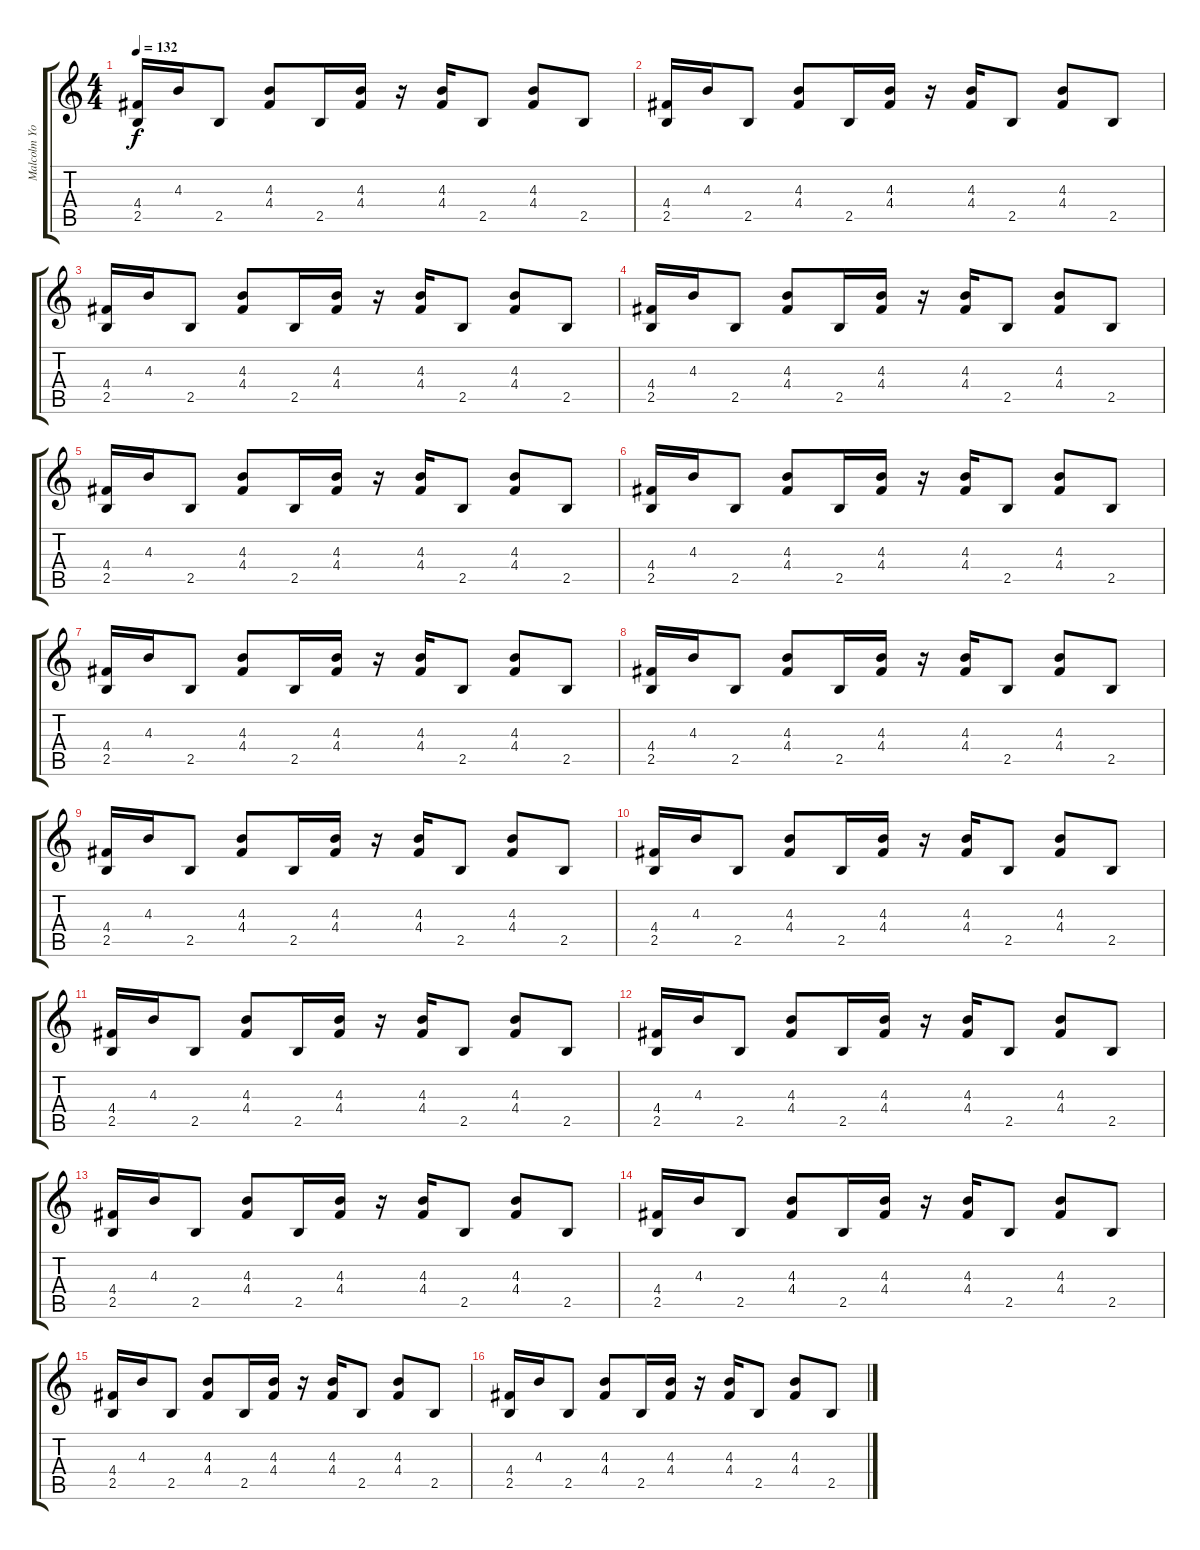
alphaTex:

\track ("Malcolm Young" "Malcolm Yo") {instrument overdrivenguitar}
\staff {score tabs}
\tuning (E4 B3 G3 D3 A2 E2) {hide}
\ts (4 4)
\tempo 132
\clef g2
\ks c
(4.4 2.5).16{dy f} 4.3.16 2.5.8 (4.3 4.4).8 2.5.16 (4.3 4.4).16 r.16 (4.3 4.4).16 2.5.8 (4.3 4.4).8 2.5.8 |
(4.4 2.5).16 4.3.16 2.5.8 (4.3 4.4).8 2.5.16 (4.3 4.4).16 r.16 (4.3 4.4).16 2.5.8 (4.3 4.4).8 2.5.8 |
(4.4 2.5).16 4.3.16 2.5.8 (4.3 4.4).8 2.5.16 (4.3 4.4).16 r.16 (4.3 4.4).16 2.5.8 (4.3 4.4).8 2.5.8 |
(4.4 2.5).16 4.3.16 2.5.8 (4.3 4.4).8 2.5.16 (4.3 4.4).16 r.16 (4.3 4.4).16 2.5.8 (4.3 4.4).8 2.5.8 |
(4.4 2.5).16 4.3.16 2.5.8 (4.3 4.4).8 2.5.16 (4.3 4.4).16 r.16 (4.3 4.4).16 2.5.8 (4.3 4.4).8 2.5.8 |
(4.4 2.5).16 4.3.16 2.5.8 (4.3 4.4).8 2.5.16 (4.3 4.4).16 r.16 (4.3 4.4).16 2.5.8 (4.3 4.4).8 2.5.8 |
(4.4 2.5).16 4.3.16 2.5.8 (4.3 4.4).8 2.5.16 (4.3 4.4).16 r.16 (4.3 4.4).16 2.5.8 (4.3 4.4).8 2.5.8 |
(4.4 2.5).16 4.3.16 2.5.8 (4.3 4.4).8 2.5.16 (4.3 4.4).16 r.16 (4.3 4.4).16 2.5.8 (4.3 4.4).8 2.5.8 |
(4.4 2.5).16 4.3.16 2.5.8 (4.3 4.4).8 2.5.16 (4.3 4.4).16 r.16 (4.3 4.4).16 2.5.8 (4.3 4.4).8 2.5.8 |
(4.4 2.5).16 4.3.16 2.5.8 (4.3 4.4).8 2.5.16 (4.3 4.4).16 r.16 (4.3 4.4).16 2.5.8 (4.3 4.4).8 2.5.8 |
(4.4 2.5).16 4.3.16 2.5.8 (4.3 4.4).8 2.5.16 (4.3 4.4).16 r.16 (4.3 4.4).16 2.5.8 (4.3 4.4).8 2.5.8 |
(4.4 2.5).16 4.3.16 2.5.8 (4.3 4.4).8 2.5.16 (4.3 4.4).16 r.16 (4.3 4.4).16 2.5.8 (4.3 4.4).8 2.5.8 |
(4.4 2.5).16 4.3.16 2.5.8 (4.3 4.4).8 2.5.16 (4.3 4.4).16 r.16 (4.3 4.4).16 2.5.8 (4.3 4.4).8 2.5.8 |
(4.4 2.5).16 4.3.16 2.5.8 (4.3 4.4).8 2.5.16 (4.3 4.4).16 r.16 (4.3 4.4).16 2.5.8 (4.3 4.4).8 2.5.8 |
(4.4 2.5).16 4.3.16 2.5.8 (4.3 4.4).8 2.5.16 (4.3 4.4).16 r.16 (4.3 4.4).16 2.5.8 (4.3 4.4).8 2.5.8 |
(4.4 2.5).16 4.3.16 2.5.8 (4.3 4.4).8 2.5.16 (4.3 4.4).16 r.16 (4.3 4.4).16 2.5.8 (4.3 4.4).8 2.5.8
